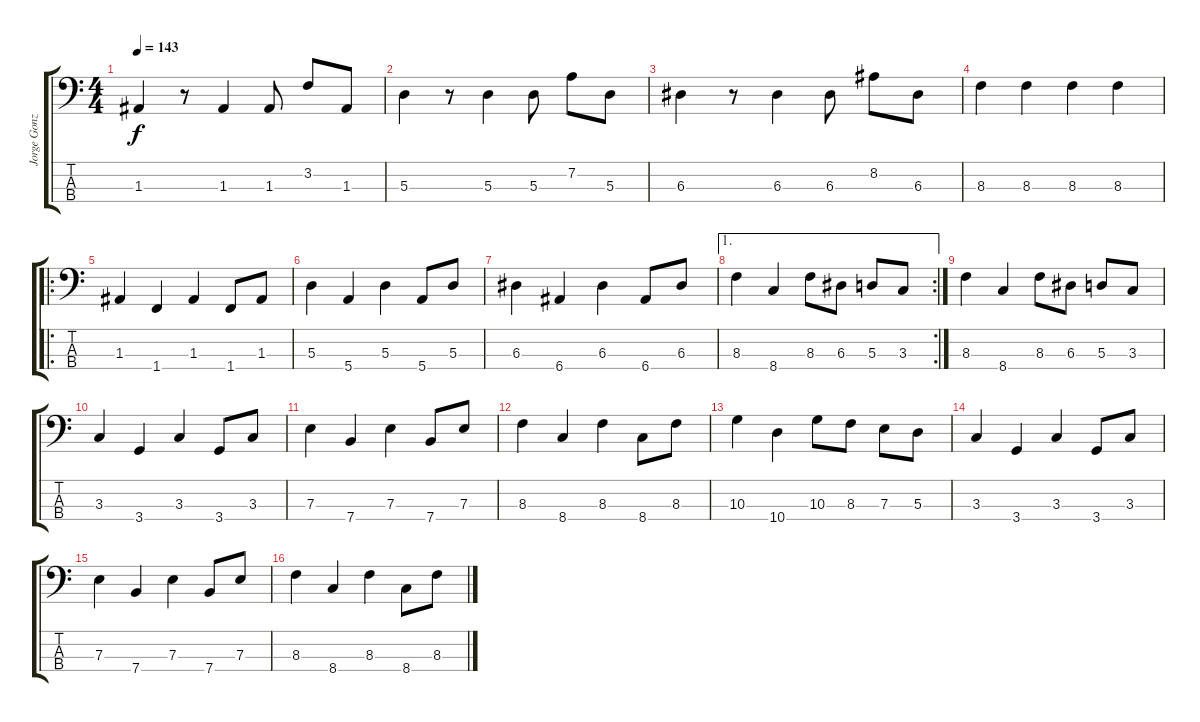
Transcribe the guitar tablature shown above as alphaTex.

\track ("Jorge González" "Jorge Gonz") {instrument electricbasspick}
\staff {score tabs}
\tuning (G2 D2 A1 E1) {hide}
\ts (4 4)
\tempo 143
\clef f4
\ks c
1.3.4{dy f} r.8 1.3.4 1.3.8 3.2.8 1.3.8 |
5.3.4 r.8 5.3.4 5.3.8 7.2.8 5.3.8 |
6.3.4 r.8 6.3.4 6.3.8 8.2.8 6.3.8 |
8.3.4 8.3.4 8.3.4 8.3.4 |
\ro
1.3.4 1.4.4 1.3.4 1.4.8 1.3.8 |
5.3.4 5.4.4 5.3.4 5.4.8 5.3.8 |
6.3.4 6.4.4 6.3.4 6.4.8 6.3.8 |
\ae 1
\rc 2
8.3.4 8.4.4 8.3.8 6.3.8 5.3.8 3.3.8 |
8.3.4 8.4.4 8.3.8 6.3.8 5.3.8 3.3.8 |
3.3.4 3.4.4 3.3.4 3.4.8 3.3.8 |
7.3.4 7.4.4 7.3.4 7.4.8 7.3.8 |
8.3.4 8.4.4 8.3.4 8.4.8 8.3.8 |
10.3.4 10.4.4 10.3.8 8.3.8 7.3.8 5.3.8 |
3.3.4 3.4.4 3.3.4 3.4.8 3.3.8 |
7.3.4 7.4.4 7.3.4 7.4.8 7.3.8 |
8.3.4 8.4.4 8.3.4 8.4.8 8.3.8
